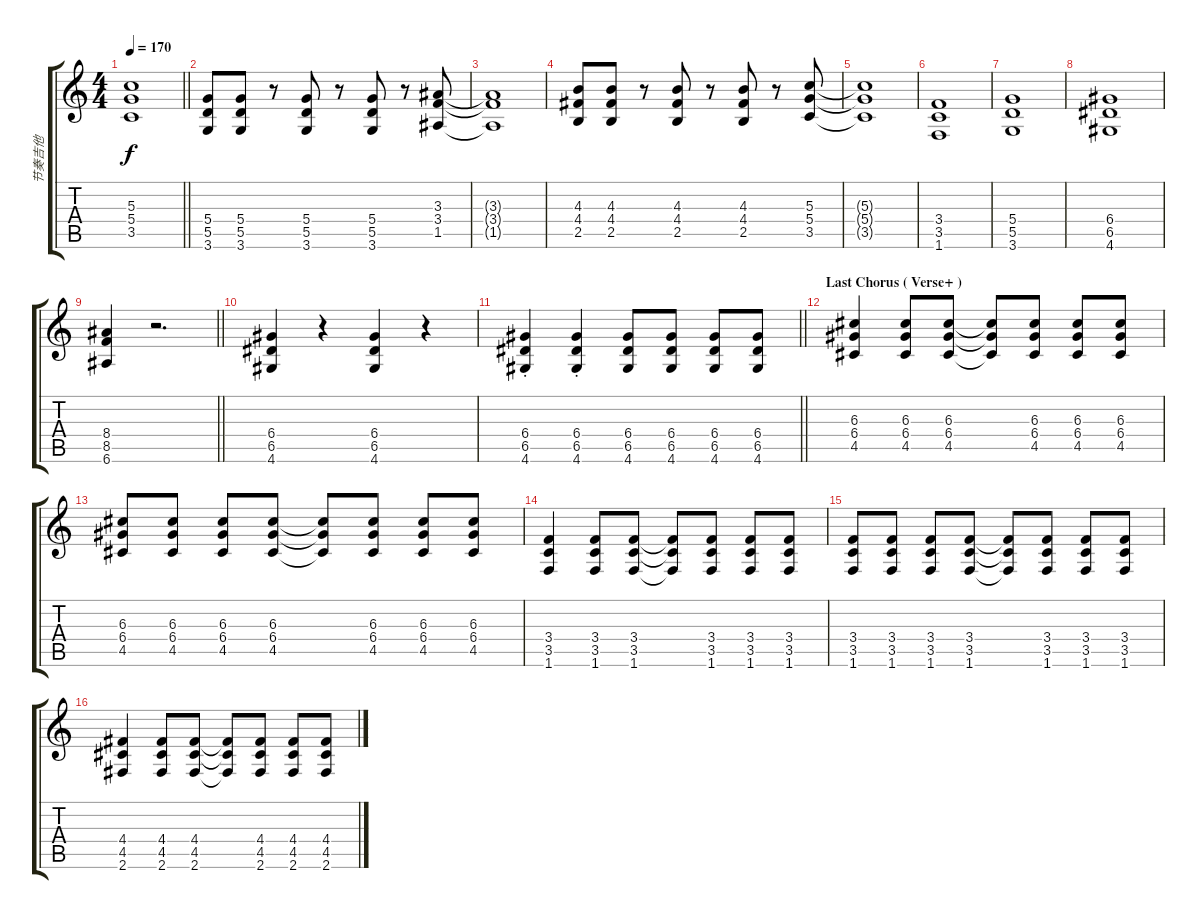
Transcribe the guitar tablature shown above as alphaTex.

\track ("节奏吉他" "节奏吉他") {instrument overdrivenguitar}
\staff {score tabs}
\tuning (E4 B3 G3 D3 A2 E2) {hide}
\ts (4 4)
\tempo 170
\clef g2
\barLineRight lightlight
\ks c
(5.3 5.4 3.5).1{dy f} |
(5.4 5.5 3.6).8 (5.4 5.5 3.6).8 r.8 (5.4 5.5 3.6).8 r.8 (5.4 5.5 3.6).8 r.8 (3.3 3.4 1.5).8 |
(3.3{t} 3.4{t} 1.5{t}).1 |
(4.3 4.4 2.5).8 (4.3 4.4 2.5).8 r.8 (4.3 4.4 2.5).8 r.8 (4.3 4.4 2.5).8 r.8 (5.3 5.4 3.5).8 |
(5.3{t} 5.4{t} 3.5{t}).1 |
(3.4 3.5 1.6).1 |
(5.4 5.5 3.6).1 |
(6.4 6.5 4.6).1 |
\barLineRight lightlight
(8.4 8.5 6.6).4 r.2{d} |
(6.4 6.5 4.6).4 r.4 (6.4 6.5 4.6).4 r.4 |
\barLineRight lightlight
(6.4{st} 6.5{st} 4.6{st}).4 (6.4{st} 6.5{st} 4.6{st}).4 (6.4 6.5 4.6).8 (6.4 6.5 4.6).8 (6.4 6.5 4.6).8 (6.4 6.5 4.6).8 |
\section ("" "Last Chorus ( Verse+ )")
(6.3 6.4 4.5).4 (6.3 6.4 4.5).8 (6.3 6.4 4.5).8 (6.3{t} 6.4{t} 4.5{t}).8 (6.3 6.4 4.5).8 (6.3 6.4 4.5).8 (6.3 6.4 4.5).8 |
(6.3 6.4 4.5).8 (6.3 6.4 4.5).8 (6.3 6.4 4.5).8 (6.3 6.4 4.5).8 (6.3{t} 6.4{t} 4.5{t}).8 (6.3 6.4 4.5).8 (6.3 6.4 4.5).8 (6.3 6.4 4.5).8 |
(3.4 3.5 1.6).4 (3.4 3.5 1.6).8 (3.4 3.5 1.6).8 (3.4{t} 3.5{t} 1.6{t}).8 (3.4 3.5 1.6).8 (3.4 3.5 1.6).8 (3.4 3.5 1.6).8 |
(3.4 3.5 1.6).8 (3.4 3.5 1.6).8 (3.4 3.5 1.6).8 (3.4 3.5 1.6).8 (3.4{t} 3.5{t} 1.6{t}).8 (3.4 3.5 1.6).8 (3.4 3.5 1.6).8 (3.4 3.5 1.6).8 |
(4.4 4.5 2.6).4 (4.4 4.5 2.6).8 (4.4 4.5 2.6).8 (4.4{t} 4.5{t} 2.6{t}).8 (4.4 4.5 2.6).8 (4.4 4.5 2.6).8 (4.4 4.5 2.6).8
